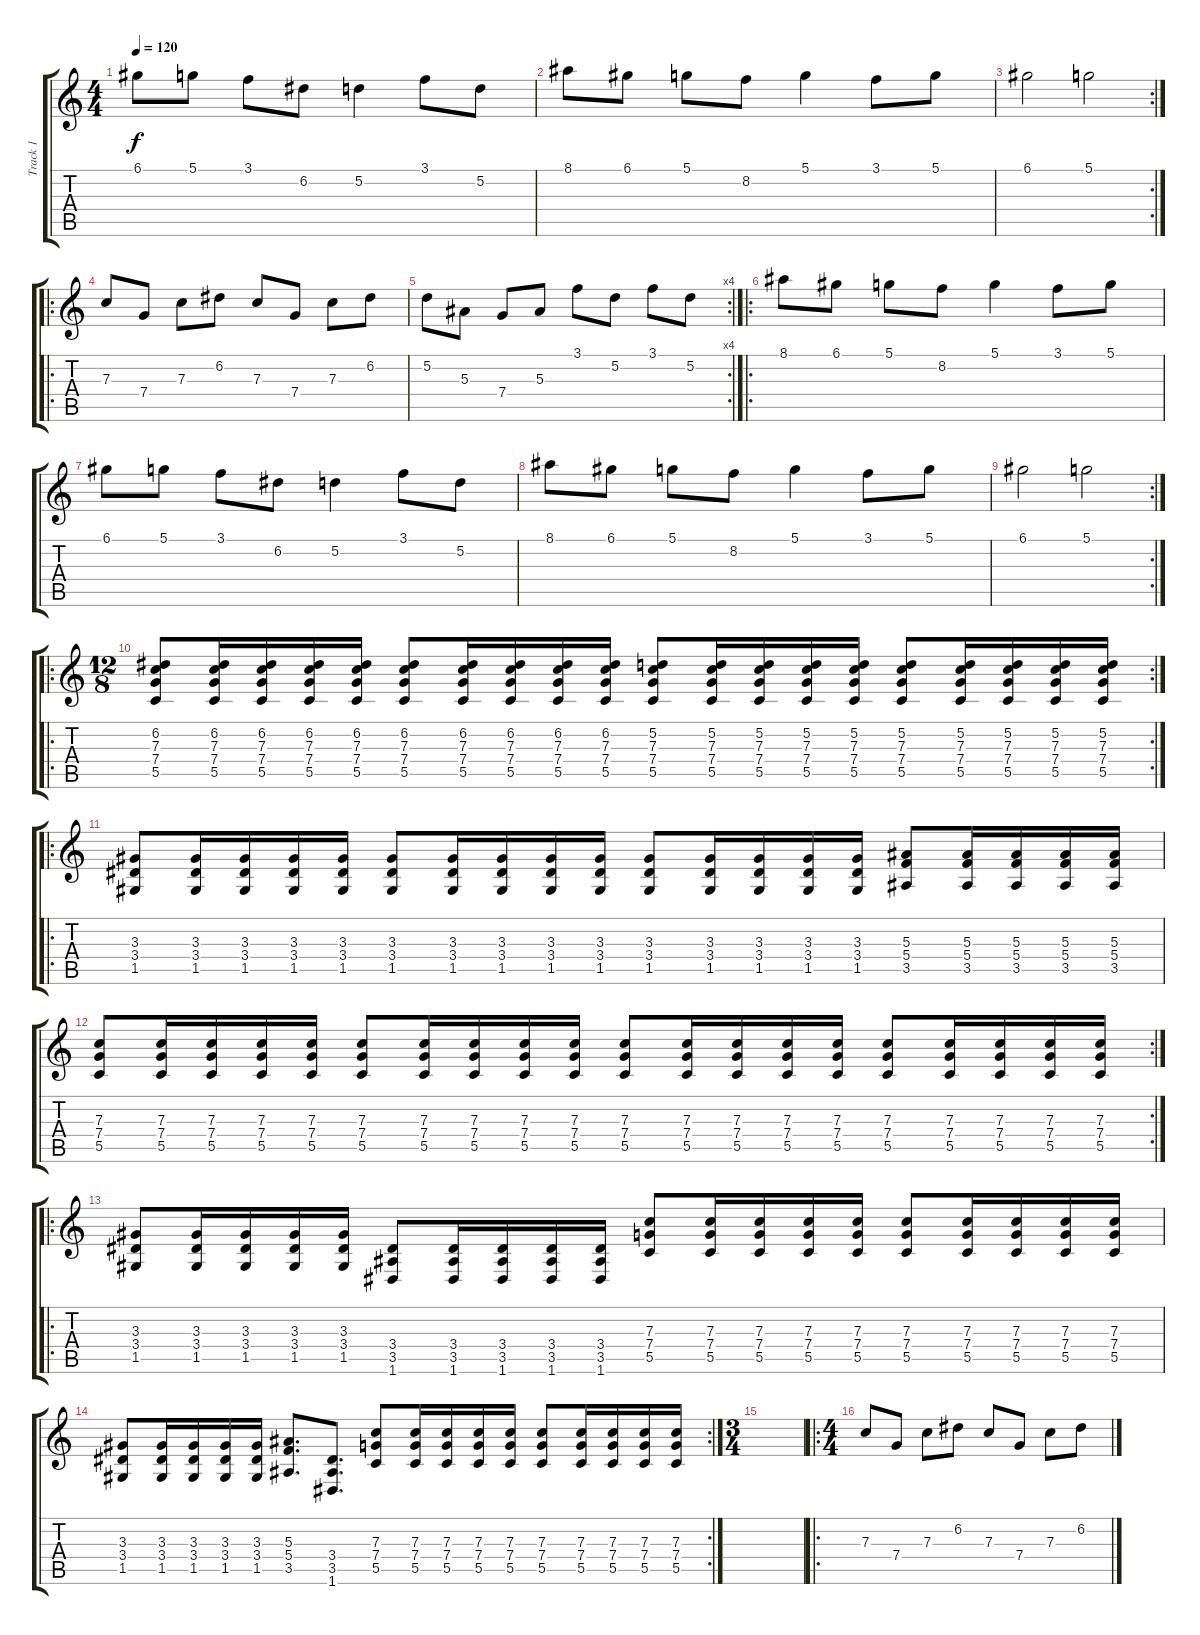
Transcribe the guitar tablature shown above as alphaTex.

\track ("Track 1" "Track 1") {instrument distortionguitar}
\staff {score tabs}
\tuning (D4 A3 F3 C3 G2 D2) {hide}
\ts (4 4)
\tempo 120
\clef g2
\ks c
6.1.8{dy f} 5.1.8 3.1.8 6.2.8 5.2.4 3.1.8 5.2.8 |
8.1.8 6.1.8 5.1.8 8.2.8 5.1.4 3.1.8 5.1.8 |
\rc 2
6.1.2 5.1.2 |
\ro
7.3.8 7.4.8 7.3.8 6.2.8 7.3.8 7.4.8 7.3.8 6.2.8 |
\rc 4
5.2.8 5.3.8 7.4.8 5.3.8 3.1.8 5.2.8 3.1.8 5.2.8 |
\ro
8.1.8 6.1.8 5.1.8 8.2.8 5.1.4 3.1.8 5.1.8 |
6.1.8 5.1.8 3.1.8 6.2.8 5.2.4 3.1.8 5.2.8 |
8.1.8 6.1.8 5.1.8 8.2.8 5.1.4 3.1.8 5.1.8 |
\rc 2
6.1.2 5.1.2 |
\ro
\rc 2
\ts (12 8)
(6.2 7.3 7.4 5.5).8{instrument acousticguitarsteel} (6.2 7.3 7.4 5.5).16 (6.2 7.3 7.4 5.5).16 (6.2 7.3 7.4 5.5).16 (6.2 7.3 7.4 5.5).16 (6.2 7.3 7.4 5.5).8 (6.2 7.3 7.4 5.5).16 (6.2 7.3 7.4 5.5).16 (6.2 7.3 7.4 5.5).16 (6.2 7.3 7.4 5.5).16 (5.2 7.3 7.4 5.5).8 (5.2 7.3 7.4 5.5).16 (5.2 7.3 7.4 5.5).16 (5.2 7.3 7.4 5.5).16 (5.2 7.3 7.4 5.5).16 (5.2 7.3 7.4 5.5).8 (5.2 7.3 7.4 5.5).16 (5.2 7.3 7.4 5.5).16 (5.2 7.3 7.4 5.5).16 (5.2 7.3 7.4 5.5).16 |
\ro
(3.3 3.4 1.5).8{instrument distortionguitar} (3.3 3.4 1.5).16 (3.3 3.4 1.5).16 (3.3 3.4 1.5).16 (3.3 3.4 1.5).16 (3.3 3.4 1.5).8 (3.3 3.4 1.5).16 (3.3 3.4 1.5).16 (3.3 3.4 1.5).16 (3.3 3.4 1.5).16 (3.3 3.4 1.5).8 (3.3 3.4 1.5).16 (3.3 3.4 1.5).16 (3.3 3.4 1.5).16 (3.3 3.4 1.5).16 (5.3 5.4 3.5).8 (5.3 5.4 3.5).16 (5.3 5.4 3.5).16 (5.3 5.4 3.5).16 (5.3 5.4 3.5).16 |
\rc 2
(7.3 7.4 5.5).8 (7.3 7.4 5.5).16 (7.3 7.4 5.5).16 (7.3 7.4 5.5).16 (7.3 7.4 5.5).16 (7.3 7.4 5.5).8 (7.3 7.4 5.5).16 (7.3 7.4 5.5).16 (7.3 7.4 5.5).16 (7.3 7.4 5.5).16 (7.3 7.4 5.5).8 (7.3 7.4 5.5).16 (7.3 7.4 5.5).16 (7.3 7.4 5.5).16 (7.3 7.4 5.5).16 (7.3 7.4 5.5).8 (7.3 7.4 5.5).16 (7.3 7.4 5.5).16 (7.3 7.4 5.5).16 (7.3 7.4 5.5).16 |
\ro
(3.3 3.4 1.5).8 (3.3 3.4 1.5).16 (3.3 3.4 1.5).16 (3.3 3.4 1.5).16 (3.3 3.4 1.5).16 (3.4 3.5 1.6).8 (3.4 3.5 1.6).16 (3.4 3.5 1.6).16 (3.4 3.5 1.6).16 (3.4 3.5 1.6).16 (7.3 7.4 5.5).8 (7.3 7.4 5.5).16 (7.3 7.4 5.5).16 (7.3 7.4 5.5).16 (7.3 7.4 5.5).16 (7.3 7.4 5.5).8 (7.3 7.4 5.5).16 (7.3 7.4 5.5).16 (7.3 7.4 5.5).16 (7.3 7.4 5.5).16 |
\rc 2
(3.3 3.4 1.5).8 (3.3 3.4 1.5).16 (3.3 3.4 1.5).16 (3.3 3.4 1.5).16 (3.3 3.4 1.5).16 (5.3 5.4 3.5).8{d} (3.4 3.5 1.6).8{d} (7.3 7.4 5.5).8 (7.3 7.4 5.5).16 (7.3 7.4 5.5).16 (7.3 7.4 5.5).16 (7.3 7.4 5.5).16 (7.3 7.4 5.5).8 (7.3 7.4 5.5).16 (7.3 7.4 5.5).16 (7.3 7.4 5.5).16 (7.3 7.4 5.5).16 |
\ts (3 4)
|
\ro
\ts (4 4)
7.3.8 7.4.8 7.3.8 6.2.8 7.3.8 7.4.8 7.3.8 6.2.8
